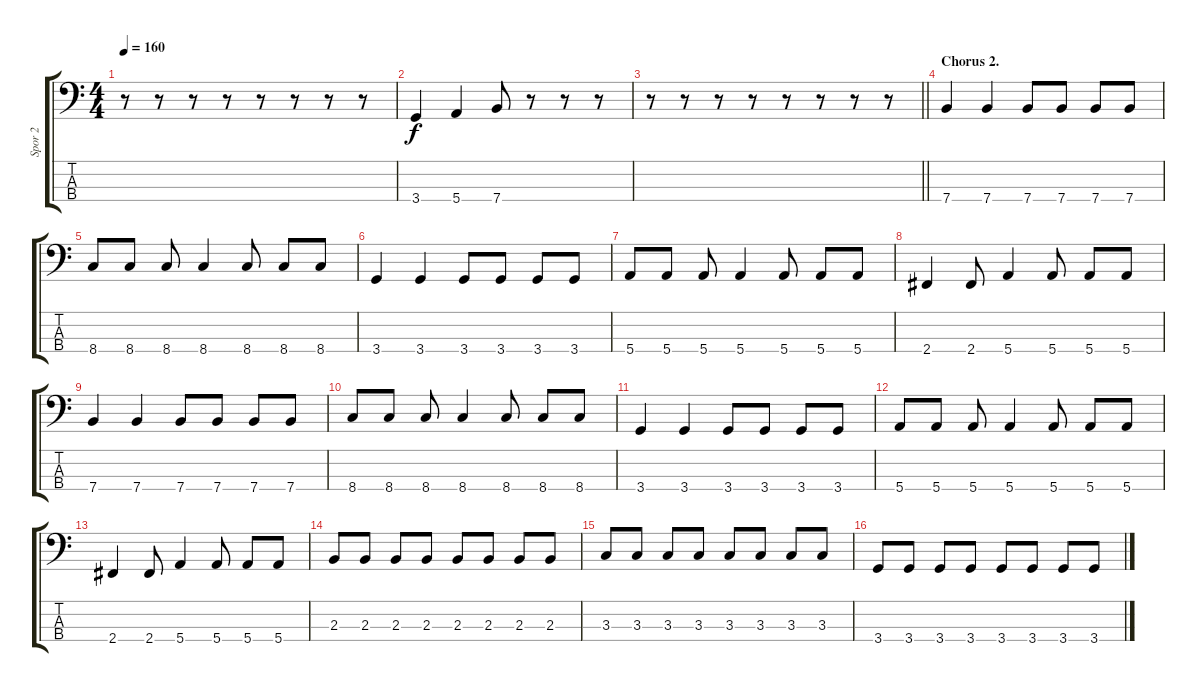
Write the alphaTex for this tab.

\track ("Spor 2" "Spor 2") {instrument electricbasspick}
\staff {score tabs}
\tuning (G2 D2 A1 E1) {hide}
\ts (4 4)
\tempo 160
\clef f4
\ks c
r.8{dy f} r.8 r.8 r.8 r.8 r.8 r.8 r.8 |
3.4.4 5.4.4 7.4.8 r.8 r.8 r.8 |
\barLineRight lightlight
r.8 r.8 r.8 r.8 r.8 r.8 r.8 r.8 |
\section ("" "Chorus 2.")
7.4.4 7.4.4 7.4.8 7.4.8 7.4.8 7.4.8 |
8.4.8 8.4.8 8.4.8 8.4.4 8.4.8 8.4.8 8.4.8 |
3.4.4 3.4.4 3.4.8 3.4.8 3.4.8 3.4.8 |
5.4.8 5.4.8 5.4.8 5.4.4 5.4.8 5.4.8 5.4.8 |
2.4.4 2.4.8 5.4.4 5.4.8 5.4.8 5.4.8 |
7.4.4 7.4.4 7.4.8 7.4.8 7.4.8 7.4.8 |
8.4.8 8.4.8 8.4.8 8.4.4 8.4.8 8.4.8 8.4.8 |
3.4.4 3.4.4 3.4.8 3.4.8 3.4.8 3.4.8 |
5.4.8 5.4.8 5.4.8 5.4.4 5.4.8 5.4.8 5.4.8 |
2.4.4 2.4.8 5.4.4 5.4.8 5.4.8 5.4.8 |
2.3.8 2.3.8 2.3.8 2.3.8 2.3.8 2.3.8 2.3.8 2.3.8 |
3.3.8 3.3.8 3.3.8 3.3.8 3.3.8 3.3.8 3.3.8 3.3.8 |
3.4.8 3.4.8 3.4.8 3.4.8 3.4.8 3.4.8 3.4.8 3.4.8
